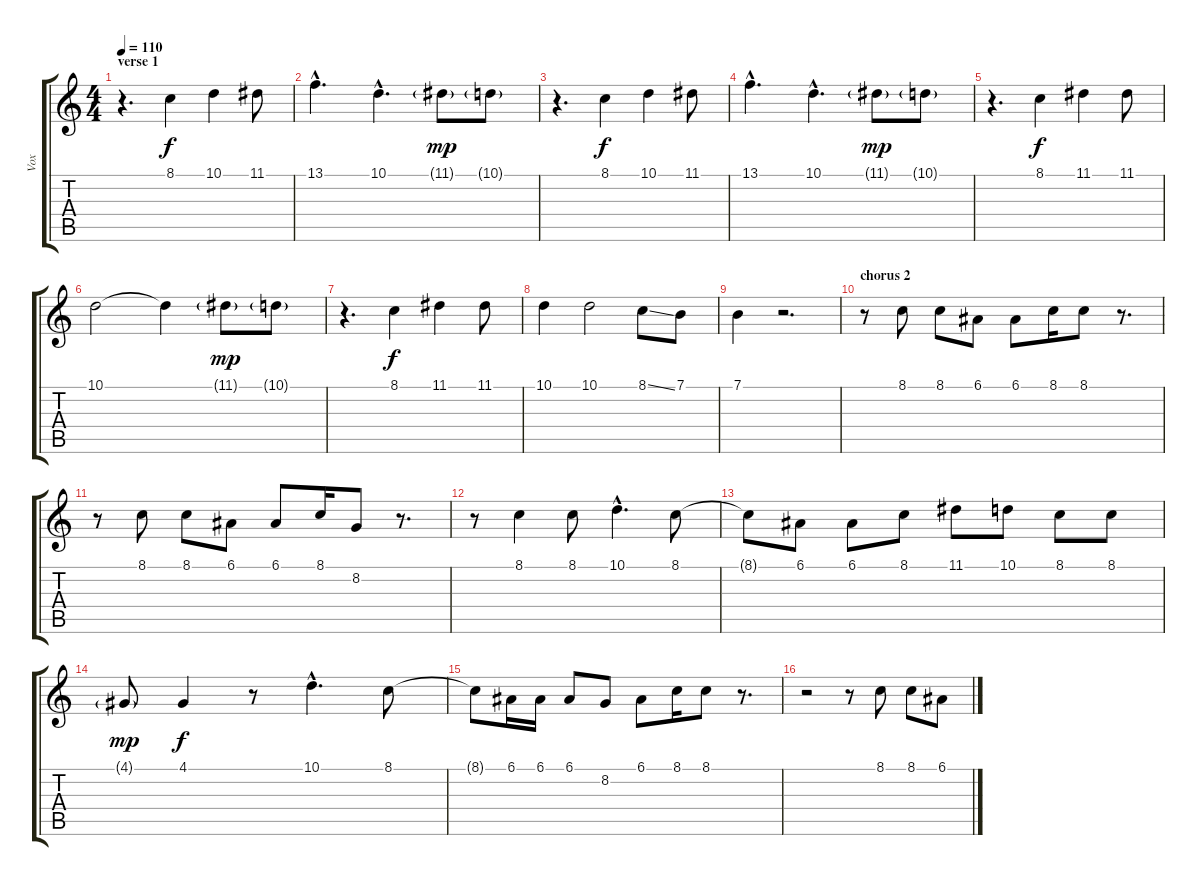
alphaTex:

\track ("Vox" "Vox") {instrument flute}
\staff {score tabs}
\tuning (E4 B3 G3 D3 A2 E2) {hide}
\ts (4 4)
\section ("" "verse 1")
\tempo 110
\clef g2
\ks c
r.4{d dy f} 8.1.4 10.1.4 11.1.8 |
13.1{hac}.4{d} 10.1{hac}.4{d} 11.1{g}.8{dy mp} 10.1{g}.8 |
r.4{d} 8.1.4{dy f} 10.1.4 11.1.8 |
13.1{hac}.4{d} 10.1{hac}.4{d} 11.1{g}.8{dy mp} 10.1{g}.8 |
r.4{d} 8.1.4{dy f} 11.1.4 11.1.8 |
10.1.2 10.1{t}.4 11.1{g}.8{dy mp} 10.1{g}.8 |
r.4{d} 8.1.4{dy f} 11.1.4 11.1.8 |
10.1.4 10.1.2 8.1{ss}.8 7.1.8 |
7.1.4 r.2{d} |
\section ("" "chorus 2")
r.8 8.1.8 8.1.8 6.1.8 6.1.8 8.1.16 8.1.8 r.8{d} |
r.8 8.1.8 8.1.8 6.1.8 6.1.8 8.1.16 8.2.8 r.8{d} |
r.8 8.1.4 8.1.8 10.1{hac}.4{d} 8.1.8 |
8.1{t}.8 6.1.8 6.1.8 8.1.8 11.1.8 10.1.8 8.1.8 8.1.8 |
4.1{g}.8{dy mp} 4.1.4{dy f} r.8 10.1{hac}.4{d} 8.1.8 |
8.1{t}.8 6.1.16 6.1.16 6.1.8 8.2.8 6.1.8 8.1.16 8.1.8 r.8{d} |
r.2 r.8 8.1.8 8.1.8 6.1.8
